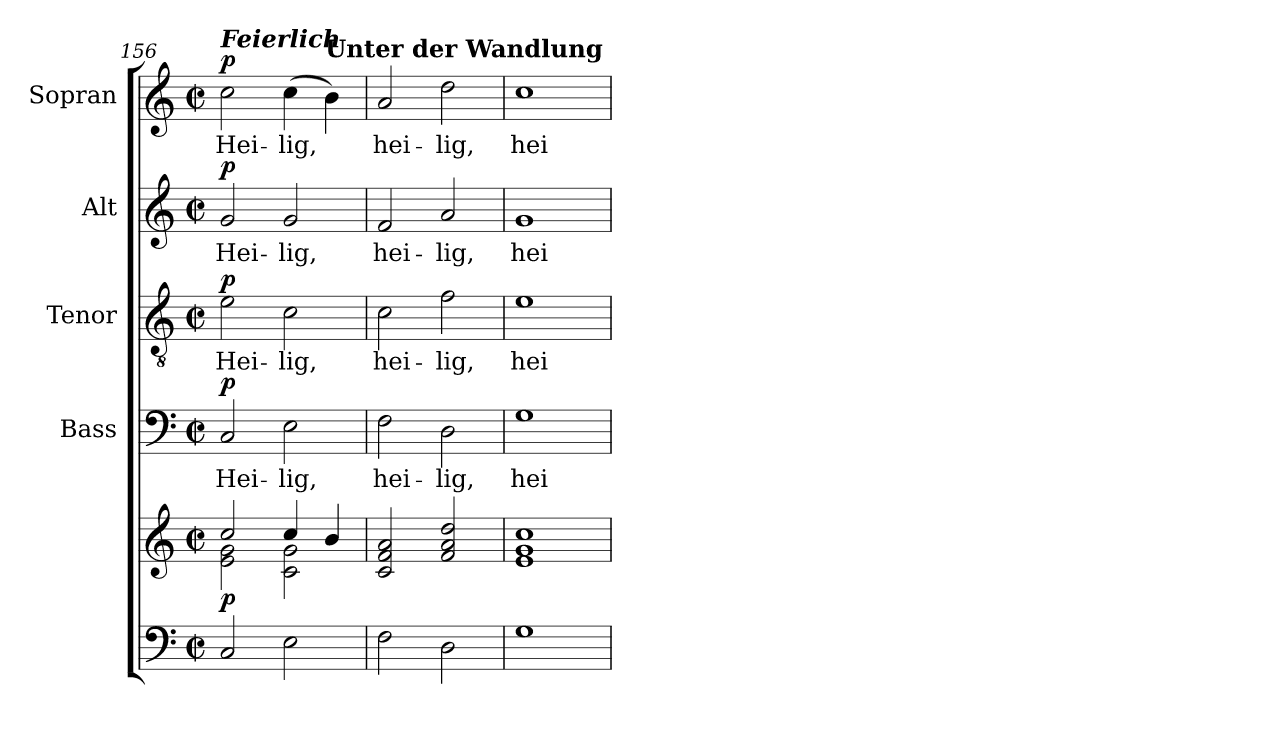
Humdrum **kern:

**kern	**kern	**dynam	**kern	**text	**dynam	**kern	**text	**dynam	**kern	**text	**dynam	**kern	**text	**dynam
*part5	*part5	*part5	*part4	*part4	*part4	*part3	*part3	*part3	*part2	*part2	*part2	*part1	*part1	*part1
*staff6	*staff5	*staff5/6	*staff4	*staff4	*staff4	*staff3	*staff3	*staff3	*staff2	*staff2	*staff2	*staff1	*staff1	*staff1
*	*	*	*I"Bass	*	*	*I"Tenor	*	*	*I"Alt	*	*	*I"Sopran	*	*
*	*	*	*I'B.	*	*	*I'T.	*	*	*I'A.	*	*	*I'S.	*	*
!!LO:PB:g=z
*clefF4	*clefG2	*	*clefF4	*	*	*clefGv2	*	*	*clefG2	*	*	*clefG2	*	*
*k[]	*k[]	*	*k[]	*	*	*k[]	*	*	*k[]	*	*	*k[]	*	*
*C:	*C:	*	*C:	*	*	*C:	*	*	*C:	*	*	*C:	*	*
*M2/2	*M2/2	*	*M2/2	*	*	*M2/2	*	*	*M2/2	*	*	*M2/2	*	*
*met(c|)	*met(c|)	*	*met(c|)	*	*	*met(c|)	*	*	*met(c|)	*	*	*met(c|)	*	*
=156	=156	=156	=156	=156	=156	=156	=156	=156	=156	=156	=156	=156	=156	=156
*	*^	*	*	*	*	*	*	*	*	*	*	*	*	*
!	!	!	!	!	!	!	!	!	!	!	!	!	!LO:TX:a:Bi:t=Feierlich	!	!
!	!	!	!LO:DY:b	!	!LO:LY:b	!LO:DY:a	!	!LO:LY:b	!LO:DY:a	!	!LO:LY:b	!LO:DY:a	!	!LO:LY:b	!LO:DY:a
2C/	2cc/	2e\ 2g\	p	2C/	Hei-	p	2e\	Hei-	p	2g/	Hei-	p	2cc\	Hei-	p
!	!	!	!	!	!LO:LY:b	!	!	!LO:LY:b	!	!	!LO:LY:b	!	!	!LO:LY:b	!
2E\	4cc/	2c\ 2g\	.	2E\	-lig,	.	2c\	-lig,	.	2g/	-lig,	.	(>4cc\	-lig,	.
!	!	!	!	!	!	!	!	!	!	!	!	!	!LO:TX:a:B:t=Unter der Wandlung	!	!
.	4b/	.	.	.	.	.	.	.	.	.	.	.	4b\)	.	.
*	*v	*v	*	*	*	*	*	*	*	*	*	*	*	*	*
=157	=157	=157	=157	=157	=157	=157	=157	=157	=157	=157	=157	=157	=157	=157
!	!	!	!	!LO:LY:b	!	!	!LO:LY:b	!	!	!LO:LY:b	!	!	!LO:LY:b	!
2F\	2c/ 2f/ 2a/	.	2F\	hei-	.	2c\	hei-	.	2f/	hei-	.	2a/	hei-	.
!	!	!	!	!LO:LY:b	!	!	!LO:LY:b	!	!	!LO:LY:b	!	!	!LO:LY:b	!
2D\	2f/ 2a/ 2dd/	.	2D\	-lig,	.	2f\	-lig,	.	2a/	-lig,	.	2dd\	-lig,	.
=158	=158	=158	=158	=158	=158	=158	=158	=158	=158	=158	=158	=158	=158	=158
!	!	!	!	!LO:LY:b	!	!	!LO:LY:b	!	!	!LO:LY:b	!	!	!LO:LY:b	!
1G	1e 1g 1cc	.	1G	hei-	.	1e	hei-	.	1g	hei-	.	1cc	hei-	.
=	=	=	=	=	=	=	=	=	=	=	=	=	=	=
*-	*-	*-	*-	*-	*-	*-	*-	*-	*-	*-	*-	*-	*-	*-
